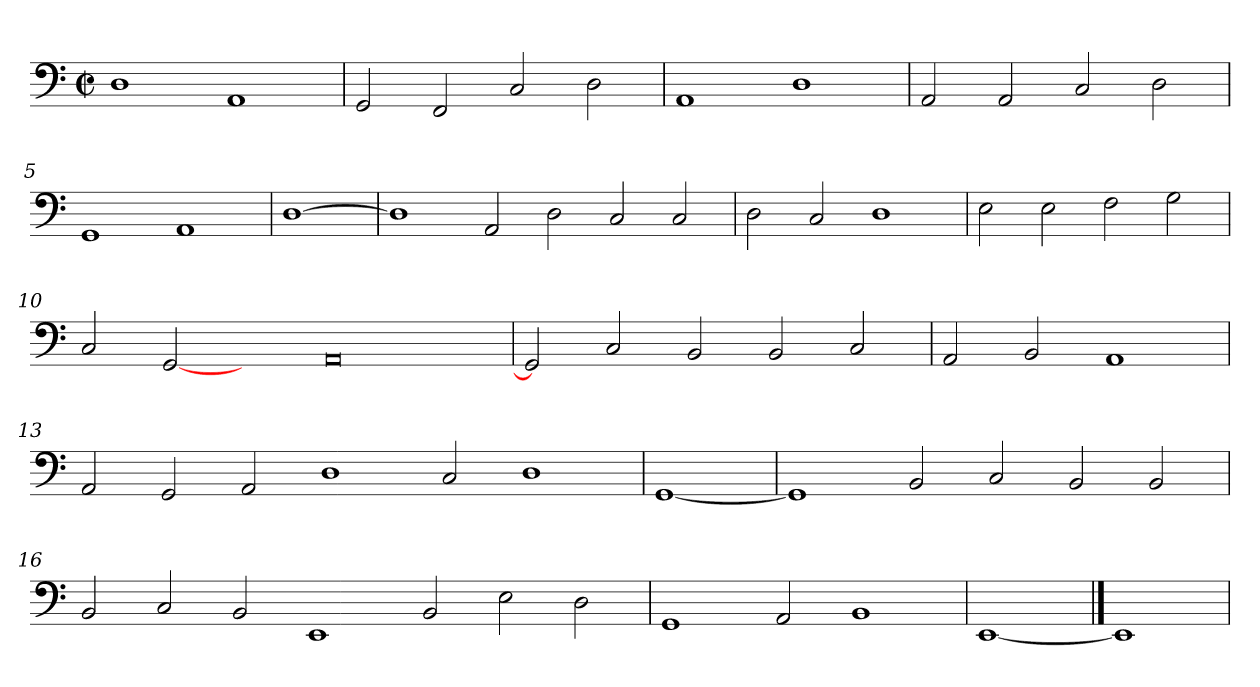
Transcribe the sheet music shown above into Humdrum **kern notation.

**kern
*part1
*staff1
*clefF4
*k[]
*M2/2
*met(c|)
=1
1D
1AA
=2
2GG/
2FF/
2C/
2D\
=3
1AA
1D
=4
2AA/
2AA/
2C/
2D\
=5
1GG
1AA
=6
[1D
=7
1D]
2AA/
2D\
2C/
2C/
=8
2D\
2C/
1D
=9
2E\
2E\
2F\
2G\
=10
2C/
[2GG
2ryy
0AA
=11
2GG]
2C/
2BB/
2BB/
2C/
=12
2AA/
2BB/
1AA
=13
2AA/
2GG/
2AA/
1D
2C/
1D
=14
[1GG
=15
1GG]
2BB/
2C/
2BB/
2BB/
=16
2BB/
2C/
2BB/
1EE
2BB/
2E\
2D\
=17
1GG
2AA/
1BB
=18
[1EE
==19
1EE]
=
*-
